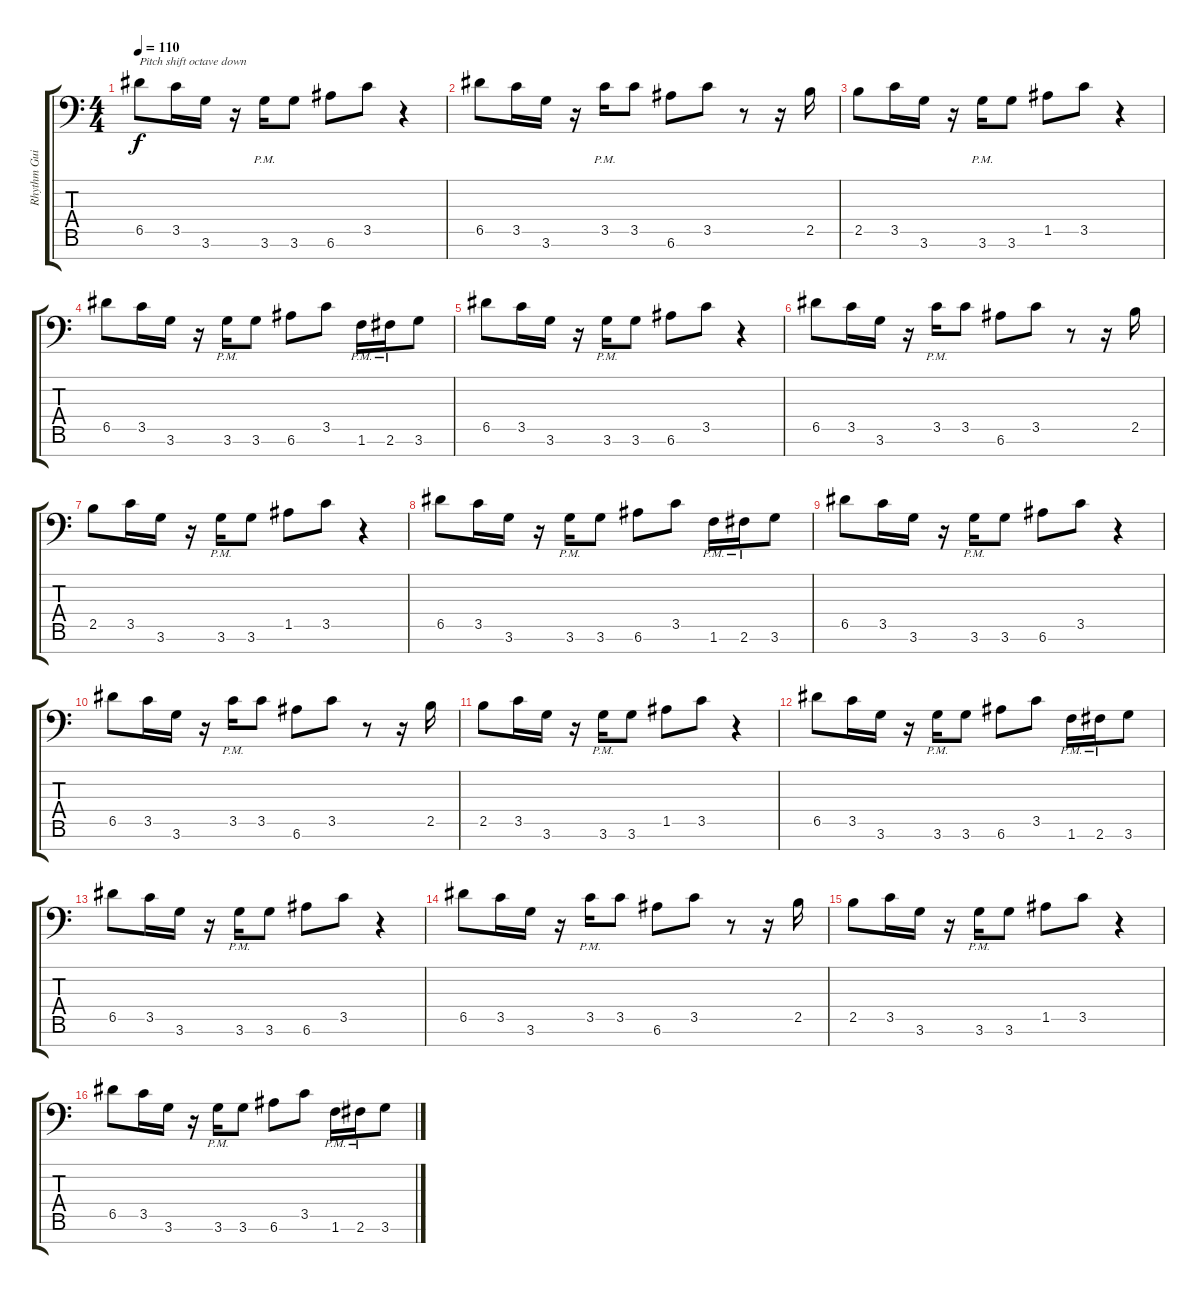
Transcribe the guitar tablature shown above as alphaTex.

\track ("Rhythm Guitar" "Rhythm Gui") {instrument distortionguitar}
\staff {score tabs}
\tuning (E4 B3 G3 D3 A2 E2 A1) {hide}
\ts (4 4)
\tempo 110
\clef f4
\ks c
6.5.8{txt "Pitch shift octave down" dy f} 3.5.16 3.6.16 r.16 3.6{pm}.16 3.6.8 6.6.8 3.5.8 r.4 |
6.5.8 3.5.16 3.6.16 r.16 3.5{pm}.16 3.5.8 6.6.8 3.5.8 r.8 r.16 2.5.16 |
2.5.8 3.5.16 3.6.16 r.16 3.6{pm}.16 3.6.8 1.5.8 3.5.8 r.4 |
6.5.8 3.5.16 3.6.16 r.16 3.6{pm}.16 3.6.8 6.6.8 3.5.8 1.6{pm}.16 2.6{pm}.16 3.6.8 |
6.5.8 3.5.16 3.6.16 r.16 3.6{pm}.16 3.6.8 6.6.8 3.5.8 r.4 |
6.5.8 3.5.16 3.6.16 r.16 3.5{pm}.16 3.5.8 6.6.8 3.5.8 r.8 r.16 2.5.16 |
2.5.8 3.5.16 3.6.16 r.16 3.6{pm}.16 3.6.8 1.5.8 3.5.8 r.4 |
6.5.8 3.5.16 3.6.16 r.16 3.6{pm}.16 3.6.8 6.6.8 3.5.8 1.6{pm}.16 2.6{pm}.16 3.6.8 |
6.5.8 3.5.16 3.6.16 r.16 3.6{pm}.16 3.6.8 6.6.8 3.5.8 r.4 |
6.5.8 3.5.16 3.6.16 r.16 3.5{pm}.16 3.5.8 6.6.8 3.5.8 r.8 r.16 2.5.16 |
2.5.8 3.5.16 3.6.16 r.16 3.6{pm}.16 3.6.8 1.5.8 3.5.8 r.4 |
6.5.8 3.5.16 3.6.16 r.16 3.6{pm}.16 3.6.8 6.6.8 3.5.8 1.6{pm}.16 2.6{pm}.16 3.6.8 |
6.5.8 3.5.16 3.6.16 r.16 3.6{pm}.16 3.6.8 6.6.8 3.5.8 r.4 |
6.5.8 3.5.16 3.6.16 r.16 3.5{pm}.16 3.5.8 6.6.8 3.5.8 r.8 r.16 2.5.16 |
2.5.8 3.5.16 3.6.16 r.16 3.6{pm}.16 3.6.8 1.5.8 3.5.8 r.4 |
6.5.8 3.5.16 3.6.16 r.16 3.6{pm}.16 3.6.8 6.6.8 3.5.8 1.6{pm}.16 2.6{pm}.16 3.6.8
